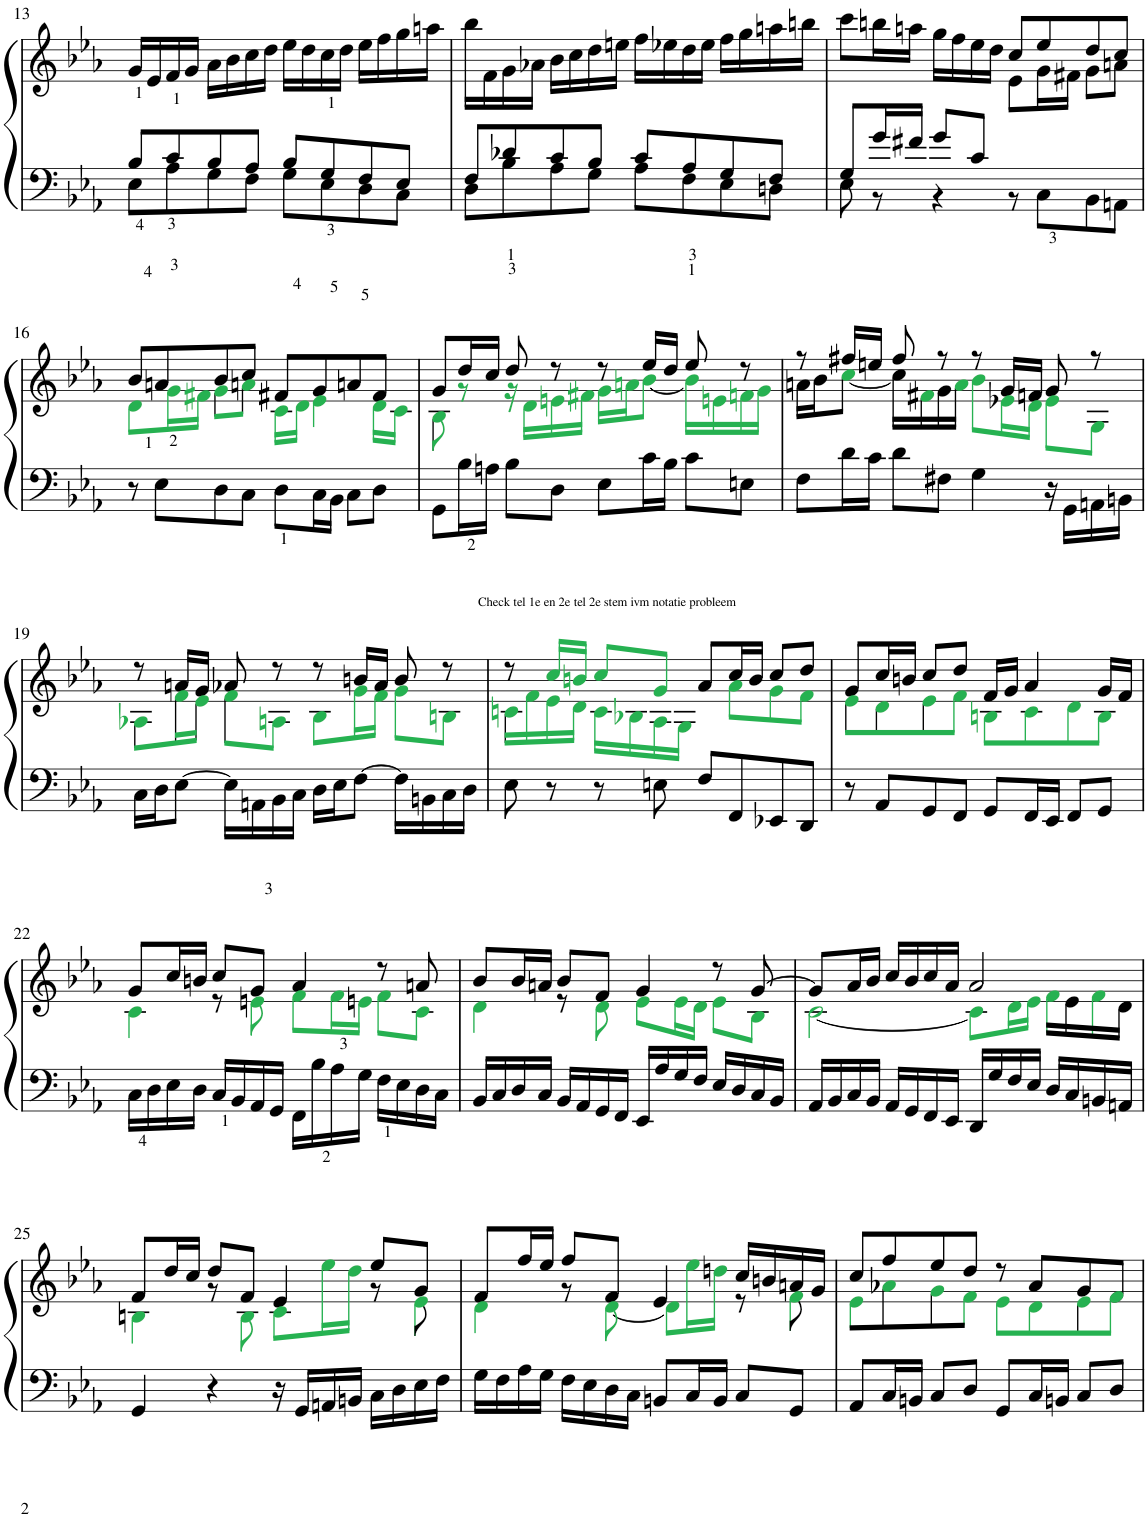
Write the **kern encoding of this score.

**kern	**kern
*part1	*part1
*staff2	*staff1
*I"Piano	*
*I'Pno.	*
!!LO:PB:g=z
*clefF4	*clefG2
*k[b-e-a-]	*k[b-e-a-]
*M4/4	*M4/4
*met(c)	*met(c)
=13	=13
*^	*
8B-/L	8E-\L	16g/LL
.	.	16e-/
8c/	8A-\	16f/
.	.	16g/JJ
8B-/	8G\	16a-\LL
.	.	16b-\
8A-/J	8F\J	16cc\
.	.	16dd\JJ
8B-/L	8G\L	16ee-\LL
.	.	16dd\
8G/	8E-\	16cc\
.	.	16dd\JJ
8F/	8D\	16ee-\LL
.	.	16ff\
8E-/J	8C\J	16gg\
.	.	16aan\JJ
=14	=14	=14
8F/L	8D\L	16bb-\LL
.	.	16f\
8d-X</	8B-<\	16g\
.	.	16a-X\JJ
8c/	8A-\	16b-\LL
.	.	16cc\
8B-/J	8G\J	16dd\
.	.	16een\JJ
8c/L	8A-\L	16ff\LL
.	.	16ee-X\
8A-<</	8F\	16dd\
.	.	16ee-\JJ
8G/	8E-\	16ff\LL
.	.	16gg\
8F/J	8Dn\J	16aan\
.	.	16bbn\JJ
=15	=15	=15
*	*	*^
8G/L	8E-\	8ccc\L	4ryy
16g/L	8r	16bbn\L	.
16f#X/JJ	.	16aan\JJ	.
8g/L	4r	16gg\LL	4ryy
.	.	16ff\	.
8c/J	.	16ee-\	.
.	.	16dd\JJ	.
8ryy	8r	8cc/L	8e-\L
16ryy	8C\L	8ee-/	16g\L
16ryy	.	.	16f#X\JJ
8ryy	8BB-\	8dd/	8g\L
8ryy	8AAn\J	8cc/J	8an\J
*v	*v	*	*
!!LO:LB:g=z	!!
=16	=16	=16
8r	8b-/L	8di\L
8E-\L	8an/	16gj\L
.	.	16f#Xi\JJ
8D\	8b-/	8gj\L
8C\J	8cc/J	8anj\J
8D\L	8f#X/L	16cj\LL
.	.	16di\JJ
16C\L	8g/	4e-j\
16BB-\JJ	.	.
8C\L	8an/	.
8D\J	8f#/J	16dj\LL
.	.	16ci\JJ
=17	=17	=17
8GG\L	8g/L	8B-i\
16B-\L	16dd/L	8r
16An\JJ	16cc/JJ	.
8B-\L	8dd/	16r
.	.	16di\LL
8D\J	8r	16eni\
.	.	16f#Xj\JJ
8E-\L	8r	16gj\LL
.	.	16ani\J
16c\L	16ee-/LL	[8b-j\J
16B-\JJ	16dd/JJ	.
8c\L	8ee-/	16b-j\LL]
.	.	16eni\
8En\J	8r	16fnj\
.	.	16gi\JJ
=18	=18	=18
8F\L	8r	16an\LL
.	.	16b-\J
16d\L	16ff#X/LL	[8ccj\J
16c\JJ	16een/JJ	.
8d\L	8ff#/	16cc\LL]
.	.	16f#Xj\
8F#X\J	8r	16g\
.	.	16aj\JJ
4G\	8r	8b-j\L
.	16g/LL	16e-Xj\L
.	16fn/JJ	16dj\JJ
16r	8g/	8e-j\L
16GG\LL	.	.
16AAn\	8r	8Gj\J
16BBn\JJ	.	.
!!LO:LB:g=z	!!
=19	=19	=19
16C\LL	8r	8A-Xi\L
16D\J	.	.
[8E-\J	16an/LL	16fi\L
.	16g/JJ	16e-i\JJ
16E-\LL]	8a-X/	8fi\L
16AAn\	.	.
16BB-\	8r	8Ani\J
16C\JJ	.	.
16D\LL	8r	8B-j\L
16E-\J	.	.
[8F\J	16bn/LL	16gj\L
.	16a-/JJ	16fj\JJ
16F\LL]	8b/	8gi\L
16BBn\	.	.
16C\	8r	8Bni\J
16D\JJ	.	.
=20	=20	=20
!	!LO:TX:a:t=Check tel 1e en 2e tel 2e stem ivm notatie probleem	!
8E-\	8r	16cni\LL
.	.	16fi\
8r	16cci/LL	16e-i\
.	16bni/JJ	16di\JJ
8r	8cci/L	16ci\LL
.	.	16B-Xi\
8En\	8gi/J	16A-i\
.	.	16Gi\JJ
8F/L	8a-/L	8ryy
8FF/	16cc/L	8a-j\L
.	16b/JJ	.
8EE-X/	8cc/L	8gi\
8DD/J	8dd/J	8fj\J
=21	=21	=21
8r	8g/L	8e-i\L
8AA-/L	16cc/L	8di\
.	16bn/JJ	.
8GG/	8cc/L	8e-i\
8FF/J	8dd/J	8fi\J
8GG/L	16f/LL	8Bnj\L
.	16g/JJ	.
16FF/L	4a-/	8cj\
16EE-/JJ	.	.
8FF/L	.	8di\
8GG/J	16g/LL	8Bj\J
.	16f/JJ	.
!!LO:LB:g=z	!!
=22	=22	=22
16C\LL	8g/L	4cZ\
16D\	.	.
16E-\	16cc/L	.
16D\JJ	16bn/JJ	.
16C/LL	8cc/L	8r
16BB-/	.	.
16AA-/	8g/J	8eni\
16GG/JJ	.	.
16FF\LL	4a-/	8fj\L
16B-\	.	.
16A-\	.	16fj\L
16G\JJ	.	16enZ\JJ
16F\LL	8r	8fi\L
16E-\	.	.
16D\	8an/	8cj\J
16C\JJ	.	.
=23	=23	=23
16BB-/LL	8b-/L	4dZ\
16C/	.	.
16D/	16b-/L	.
16C/JJ	16an/JJ	.
16BB-/LL	8b-/L	8r
16AA-/	.	.
16GG/	8f/J	8di\
16FF/JJ	.	.
16EE-/LL	4g/	8e-j\L
16A-/	.	.
16G/	.	16e-j\L
16F/JJ	.	16dZ\JJ
16E-/LL	8r	8e-i\L
16D/	.	.
16C/	[8g/	8B-j\J
16BB-/JJ	.	.
=24	=24	=24
16AA-/LL	8g/L]	[2cZ\
16BB-/	.	.
16C/	16a-/L	.
16BB-/JJ	16b-/JJ	.
16AA-/LL	16cc/LL	.
16GG/	16b-/	.
16FF/	16cc/	.
16EE-/JJ	16a-/JJ	.
16DD/LL	2a-/	8cj\L]
16G/	.	.
16F/	.	16dj\L
16E-/JJ	.	16e-Z\JJ
16D/LL	.	16fi\LL
16C/	.	16e-\
16BBn/	.	16fj\
16AAn/JJ	.	16d\JJ
!!LO:LB:g=z	!!
=25	=25	=25
4GG/	8f/L	4BnZ\
.	16dd/L	.
.	16cc/JJ	.
4r	8dd/L	8r
.	8f/J	8Bi\
16r	4e-/	8cj\L
16GG/LL	.	.
16AAn/	.	16ee-j\L
16BBn/JJ	.	16ddZ\JJ
16C\LL	8ee-/L	8r
16D\	.	.
16E-\	8g/J	8e-j\
16F\JJ	.	.
=26	=26	=26
16G\LL	8f/L	4dZ\
16F\	.	.
16A-\	16ff/L	.
16G\JJ	16ee-/JJ	.
16F\LL	8ff/L	8r
16E-\	.	.
16D\	8f/J	[8di\
16C\JJ	.	.
8BBn/L	4e-/	8dj\L]
16C/L	.	16ee-j\L
16BB/JJ	.	16ddnZ\JJ
8C/L	16cc/LL	8r
.	16bn/	.
8GG/J	16an/	8fj\
.	16g/JJ	.
=27	=27	=27
8AA-/L	8cc/L	8e-V\L
16C/L	8ff/	8a-XV\
16BBn/JJ	.	.
8C/L	8ee-/	8gV\
8D/J	8dd/J	8fi\J
8GG/L	8r	8e-j\L
16C/L	8a-/L	8dj\
16BBn/JJ	.	.
8C/L	8g/	8e-i\
8D/J	8f/J	8fj\J
*	*v	*v
=	=
*-	*-
